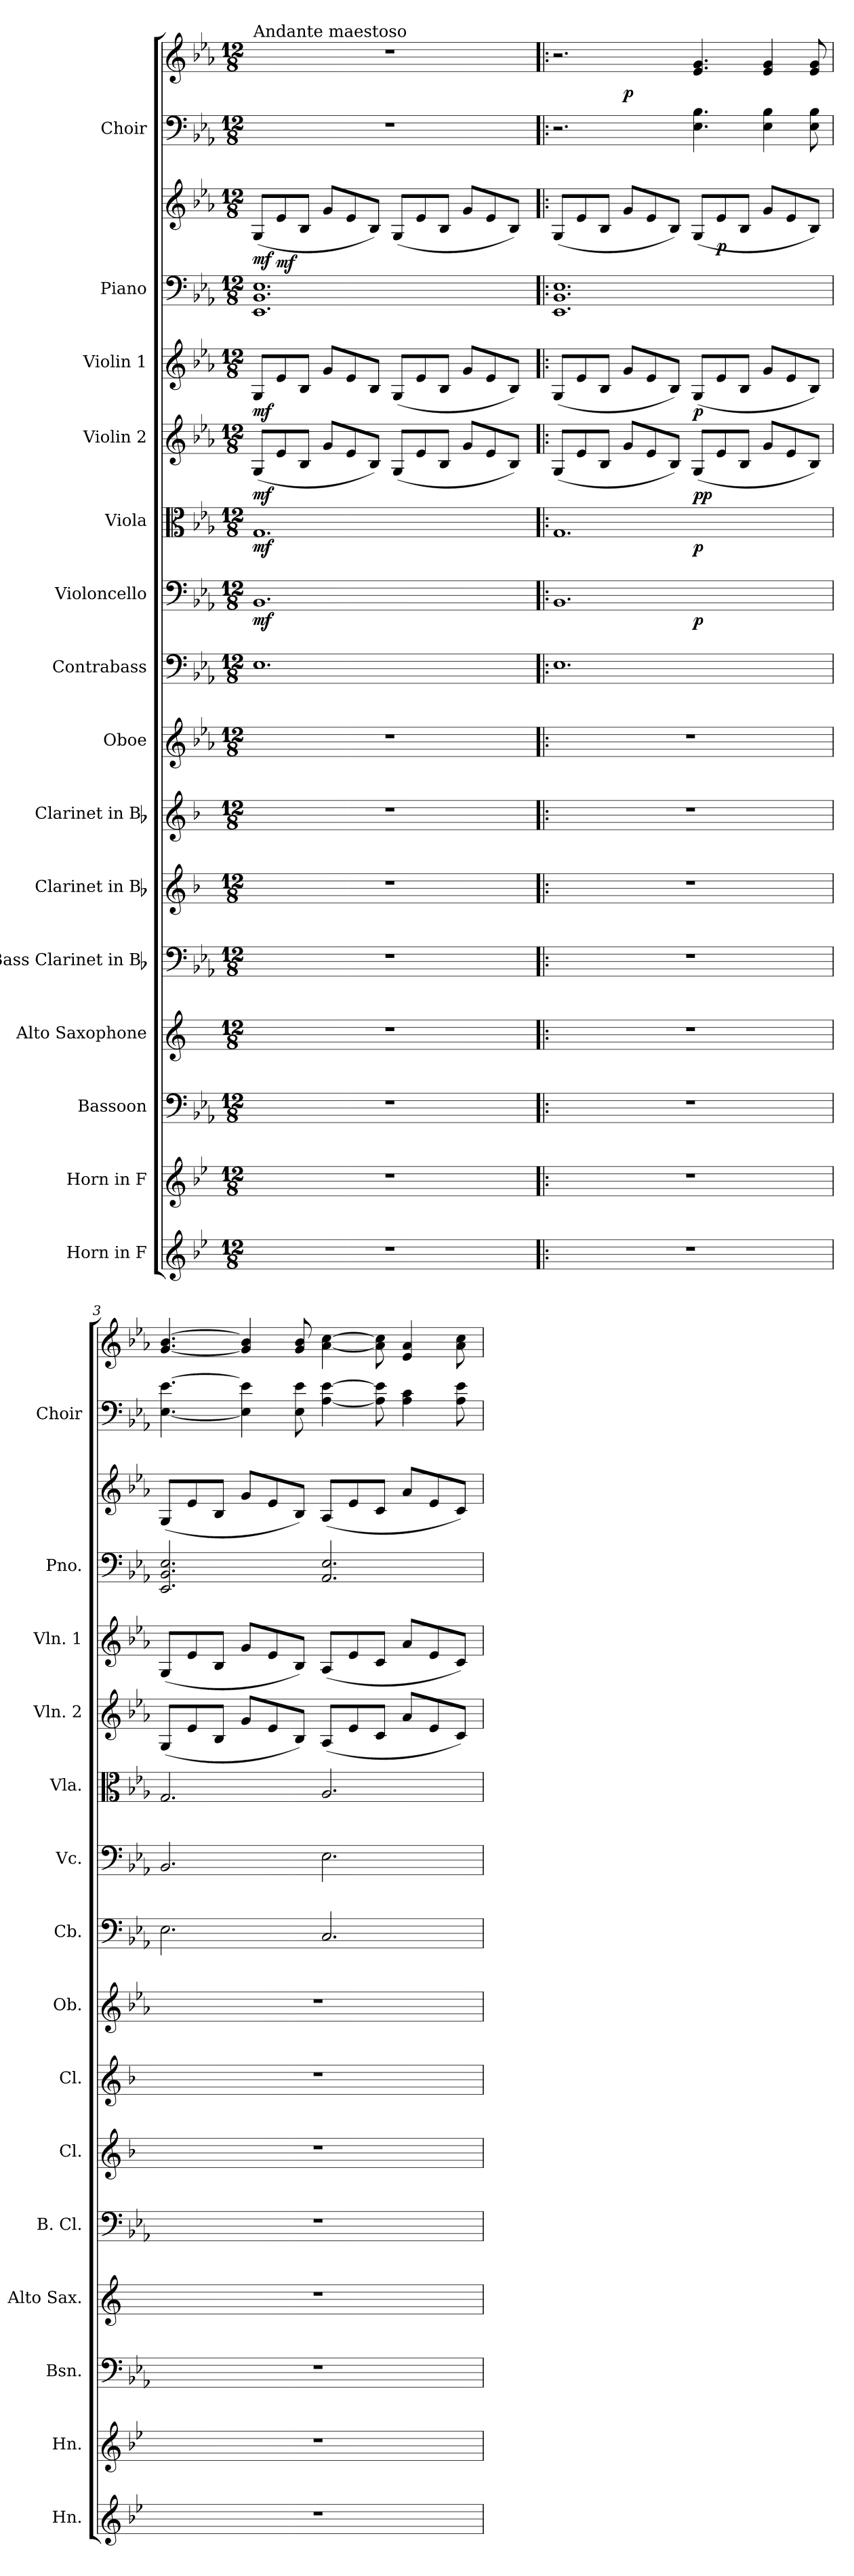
**kern	**kern	**kern	**kern	**kern	**kern	**kern	**kern	**kern	**kern	**dynam	**kern	**dynam	**kern	**dynam	**kern	**dynam	**kern	**kern	**dynam	**kern	**kern	**dynam
*part15	*part14	*part13	*part12	*part11	*part10	*part9	*part8	*part7	*part6	*part6	*part5	*part5	*part4	*part4	*part3	*part3	*part2	*part2	*part2	*part1	*part1	*part1
*staff17	*staff16	*staff15	*staff14	*staff13	*staff12	*staff11	*staff10	*staff9	*staff8	*staff8	*staff7	*staff7	*staff6	*staff6	*staff5	*staff5	*staff4	*staff3	*staff3/4	*staff2	*staff1	*staff1/2
*I"Horn in F	*I"Horn in F	*I"Bassoon	*I"Alto Saxophone	*I"Bass Clarinet in Bb	*I"Clarinet in Bb	*I"Clarinet in Bb	*I"Oboe	*I"Contrabass	*I"Violoncello	*	*I"Viola	*	*I"Violin 2	*	*I"Violin 1	*	*I"Piano	*	*	*I"Choir	*	*
*I'Hn.	*I'Hn.	*I'Bsn.	*I'Alto Sax.	*I'B. Cl.	*I'Cl.	*I'Cl.	*I'Ob.	*I'Cb.	*I'Vc.	*	*I'Vla.	*	*I'Vln. 2	*	*I'Vln. 1	*	*I'Pno.	*	*	*I'Choir	*	*
!!LO:PB:g=z
*clefG2	*clefG2	*clefF4	*clefG2	*clefF4	*clefG2	*clefG2	*clefG2	*clefF4	*clefF4	*	*clefC3	*	*clefG2	*	*clefG2	*	*clefF4	*clefG2	*	*clefF4	*clefG2	*
*ITrd4c7	*ITrd4c7	*	*ITrd5c9	*ITrd8c14	*ITrd1c2	*ITrd1c2	*	*ITrd7c12	*	*	*	*	*	*	*	*	*	*	*	*	*	*
*k[b-e-a-]	*k[b-e-a-]	*k[b-e-a-]	*k[b-e-a-]	*k[b-e-a-]	*k[b-e-a-]	*k[b-e-a-]	*k[b-e-a-]	*k[b-e-a-]	*k[b-e-a-]	*	*k[b-e-a-]	*	*k[b-e-a-]	*	*k[b-e-a-]	*	*k[b-e-a-]	*k[b-e-a-]	*	*k[b-e-a-]	*k[b-e-a-]	*
*E-:	*E-:	*E-:	*E-:	*E-:	*E-:	*E-:	*E-:	*E-:	*E-:	*	*E-:	*	*E-:	*	*E-:	*	*E-:	*E-:	*	*E-:	*E-:	*
*M12/8	*M12/8	*M12/8	*M12/8	*M12/8	*M12/8	*M12/8	*M12/8	*M12/8	*M12/8	*	*M12/8	*	*M12/8	*	*M12/8	*	*M12/8	*M12/8	*	*M12/8	*M12/8	*
*MM84	*MM84	*MM84	*MM84	*MM84	*MM84	*MM84	*MM84	*MM84	*MM84	*	*MM84	*	*MM84	*	*MM84	*	*MM84	*MM84	*	*MM84	*MM84	*
=1	=1	=1	=1	=1	=1	=1	=1	=1	=1	=1	=1	=1	=1	=1	=1	=1	=1	=1	=1	=1	=1	=1
!	!	!	!	!	!	!	!	!	!	!	!	!	!	!	!	!	!	!	!	!	!LO:TX:a:t=Andante maestoso	!
!LO:N:vis=1	!LO:N:vis=1	!LO:N:vis=1	!LO:N:vis=1	!LO:N:vis=1	!LO:N:vis=1	!LO:N:vis=1	!LO:N:vis=1	!	!	!	!	!	!	!	!	!	!	!	!	!LO:N:vis=1	!LO:N:vis=1	!
1.r	1.r	1.r	1.r	1.r	1.r	1.r	1.r	1.EE-i	1.BB-i	mf	1.Gi	mf	(8Gi/L	mf	8Gi/L	mf	1.EE-i 1.BB-i 1.E-i	(8Gi/L	mf	1.r	1.r	.
.	.	.	.	.	.	.	.	.	.	.	.	.	8e-i/	.	8e-i/	.	.	8e-i/	mf	.	.	.
.	.	.	.	.	.	.	.	.	.	.	.	.	8B-i/J	.	8B-i/J	.	.	8B-i/J	.	.	.	.
.	.	.	.	.	.	.	.	.	.	.	.	.	8gi/L	.	8gi/L	.	.	8gi/L	.	.	.	.
.	.	.	.	.	.	.	.	.	.	.	.	.	8e-i/	.	8e-i/	.	.	8e-i/	.	.	.	.
.	.	.	.	.	.	.	.	.	.	.	.	.	8B-i/J)	.	8B-i/J	.	.	8B-i/J)	.	.	.	.
.	.	.	.	.	.	.	.	.	.	.	.	.	(8Gi/L	.	(8Gi/L	.	.	(8Gi/L	.	.	.	.
.	.	.	.	.	.	.	.	.	.	.	.	.	8e-i/	.	8e-i/	.	.	8e-i/	.	.	.	.
.	.	.	.	.	.	.	.	.	.	.	.	.	8B-i/J	.	8B-i/J	.	.	8B-i/J	.	.	.	.
.	.	.	.	.	.	.	.	.	.	.	.	.	8gi/L	.	8gi/L	.	.	8gi/L	.	.	.	.
.	.	.	.	.	.	.	.	.	.	.	.	.	8e-i/	.	8e-i/	.	.	8e-i/	.	.	.	.
.	.	.	.	.	.	.	.	.	.	.	.	.	8B-i/J)	.	8B-i/J)	.	.	8B-i/J)	.	.	.	.
=2!|:	=2!|:	=2!|:	=2!|:	=2!|:	=2!|:	=2!|:	=2!|:	=2!|:	=2!|:	=2!|:	=2!|:	=2!|:	=2!|:	=2!|:	=2!|:	=2!|:	=2!|:	=2!|:	=2!|:	=2!|:	=2!|:	=2!|:
!LO:N:vis=1	!LO:N:vis=1	!LO:N:vis=1	!LO:N:vis=1	!LO:N:vis=1	!LO:N:vis=1	!LO:N:vis=1	!LO:N:vis=1	!	!	!	!	!	!	!	!	!	!	!	!	!	!	!
*	*	*	*	*	*	*	*	*	*^	*	*^	*	*	*	*	*	*^	*	*	*	*^	*
1.r	1.r	1.r	1.r	1.r	1.r	1.r	1.r	1.EE-i	1.BB-i	2.ryy	.	1.Gi	2.ryy	.	(8Gi/L	.	(8Gi/L	.	1.EE-i 1.BB-i 1.E-i	2..ryy	(8Gi/L	.	2.r	2.r	4.ryy	.
.	.	.	.	.	.	.	.	.	.	.	.	.	.	.	8e-i/	.	8e-i/	.	.	.	8e-i/	.	.	.	.	.
.	.	.	.	.	.	.	.	.	.	.	.	.	.	.	8B-i/J	.	8B-i/J	.	.	.	8B-i/J	.	.	.	.	.
.	.	.	.	.	.	.	.	.	.	.	.	.	.	.	8gi/L	.	8gi/L	.	.	.	8gi/L	.	.	.	1ryy	p
.	.	.	.	.	.	.	.	.	.	.	.	.	.	.	8e-i/	.	8e-i/	.	.	.	8e-i/	.	.	.	.	.
.	.	.	.	.	.	.	.	.	.	.	.	.	.	.	8B-i/J)	.	8B-i/J)	.	.	.	8B-i/J)	.	.	.	.	.
.	.	.	.	.	.	.	.	.	.	2.ryy	p	.	2.ryy	p	(8Gi/L	p p	(8Gi/L	p	.	.	(8Gi/L	.	4.E-i\ 4.B-i	4.e-i/ 4.gi	.	.
.	.	.	.	.	.	.	.	.	.	.	.	.	.	.	8e-i/	.	8e-i/	.	.	2ryy	8e-i/	p	.	.	.	.
.	.	.	.	.	.	.	.	.	.	.	.	.	.	.	8B-i/J	.	8B-i/J	.	.	.	8B-i/J	.	.	.	.	.
.	.	.	.	.	.	.	.	.	.	.	.	.	.	.	8gi/L	.	8gi/L	.	.	.	8gi/L	.	4E-i\ 4B-i	4e-i/ 4gi	.	.
.	.	.	.	.	.	.	.	.	.	.	.	.	.	.	8e-i/	.	8e-i/	.	.	.	8e-i/	.	.	.	.	.
.	.	.	.	.	.	.	.	.	.	.	.	.	.	.	8B-i/J)	.	8B-i/J)	.	.	8ryy	8B-i/J)	.	8E-i\ 8B-i	8e-i/ 8gi	8ryy	.
=3	=3	=3	=3	=3	=3	=3	=3	=3	=3	=3	=3	=3	=3	=3	=3	=3	=3	=3	=3	=3	=3	=3	=3	=3	=3	=3
!LO:N:vis=1	!LO:N:vis=1	!LO:N:vis=1	!LO:N:vis=1	!LO:N:vis=1	!LO:N:vis=1	!LO:N:vis=1	!LO:N:vis=1	!	!	!	!	!	!	!	!	!	!	!	!	!	!	!	!	!	!	!
*	*	*	*	*	*	*	*	*	*v	*v	*	*	*	*	*	*	*	*	*v	*v	*	*	*	*v	*v	*
*	*	*	*	*	*	*	*	*	*	*	*v	*v	*	*	*	*	*	*	*	*	*	*	*
1.r	1.r	1.r	1.r	1.r	1.r	1.r	1.r	2.EE-i\	2.BB-i/	.	2.Gi/	.	(8Gi/L	.	(8Gi/L	.	2.EE-i/ 2.BB-i 2.E-i	(8Gi/L	.	[<4.E-i\ [>4.e-i	[<4.gi/ [>4.b-i	.
.	.	.	.	.	.	.	.	.	.	.	.	.	8e-i/	.	8e-i/	.	.	8e-i/	.	.	.	.
.	.	.	.	.	.	.	.	.	.	.	.	.	8B-i/J	.	8B-i/J	.	.	8B-i/J	.	.	.	.
.	.	.	.	.	.	.	.	.	.	.	.	.	8gi/L	.	8gi/L	.	.	8gi/L	.	4E-i\] 4e-i]	4gi/] 4b-i]	.
.	.	.	.	.	.	.	.	.	.	.	.	.	8e-i/	.	8e-i/	.	.	8e-i/	.	.	.	.
.	.	.	.	.	.	.	.	.	.	.	.	.	8B-i/J)	.	8B-i/J)	.	.	8B-i/J)	.	8E-i\ 8e-i	8gi/ 8b-i	.
.	.	.	.	.	.	.	.	2.CCi/	2.E-i\	.	2.A-i/	.	(8A-i/L	.	(8A-i/L	.	2.AA-i/ 2.E-i	(8A-i/L	.	[<4A-i\ [>4e-i	[<4a-i\ [>4cci	.
.	.	.	.	.	.	.	.	.	.	.	.	.	8e-i/	.	8e-i/	.	.	8e-i/	.	.	.	.
.	.	.	.	.	.	.	.	.	.	.	.	.	8ci/J	.	8ci/J	.	.	8ci/J	.	8A-i\] 8e-i]	8a-i\] 8cci]	.
.	.	.	.	.	.	.	.	.	.	.	.	.	8a-i/L	.	8a-i/L	.	.	8a-i/L	.	4A-i\ 4ci	4e-i/ 4a-i	.
.	.	.	.	.	.	.	.	.	.	.	.	.	8e-i/	.	8e-i/	.	.	8e-i/	.	.	.	.
.	.	.	.	.	.	.	.	.	.	.	.	.	8ci/J)	.	8ci/J)	.	.	8ci/J)	.	8A-i\ 8e-i	8a-i\ 8cci	.
=	=	=	=	=	=	=	=	=	=	=	=	=	=	=	=	=	=	=	=	=	=	=
*-	*-	*-	*-	*-	*-	*-	*-	*-	*-	*-	*-	*-	*-	*-	*-	*-	*-	*-	*-	*-	*-	*-
